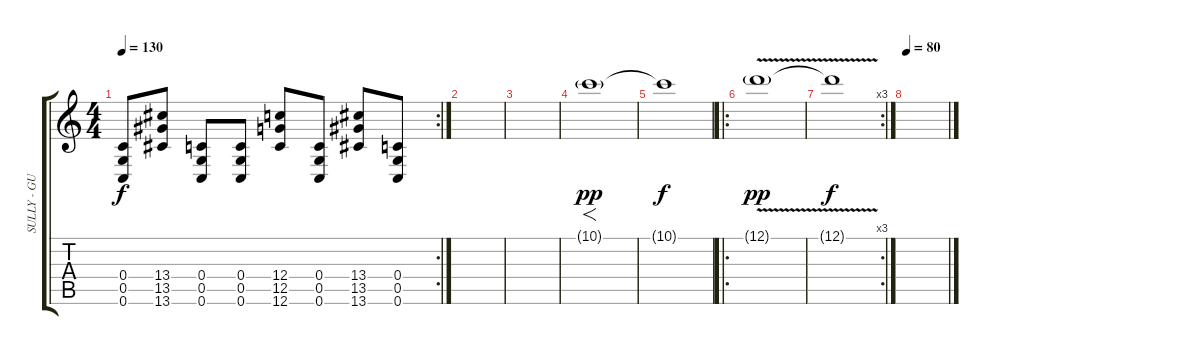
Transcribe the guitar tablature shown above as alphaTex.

\track ("SULLY - GUITAR" "SULLY - GU") {instrument overdrivenguitar}
\staff {score tabs}
\tuning (D4 A3 F3 C3 G2 C2) {hide}
\rc 2
\ts (4 4)
\tempo 130
\clef g2
\ks c
(0.4 0.5 0.6).8{dy f} (13.4 13.5 13.6).8 (0.4 0.5 0.6).8 (0.4 0.5 0.6).8 (12.4 12.5 12.6).8 (0.4 0.5 0.6).8 (13.4 13.5 13.6).8 (0.4 0.5 0.6).8 |
|
|
10.1{g}.1{f dy pp} |
10.1{t}.1{dy f} |
\ro
12.1{v g}.1{dy pp} |
\rc 3
12.1{t}.1{dy f} |
\tempo 80
